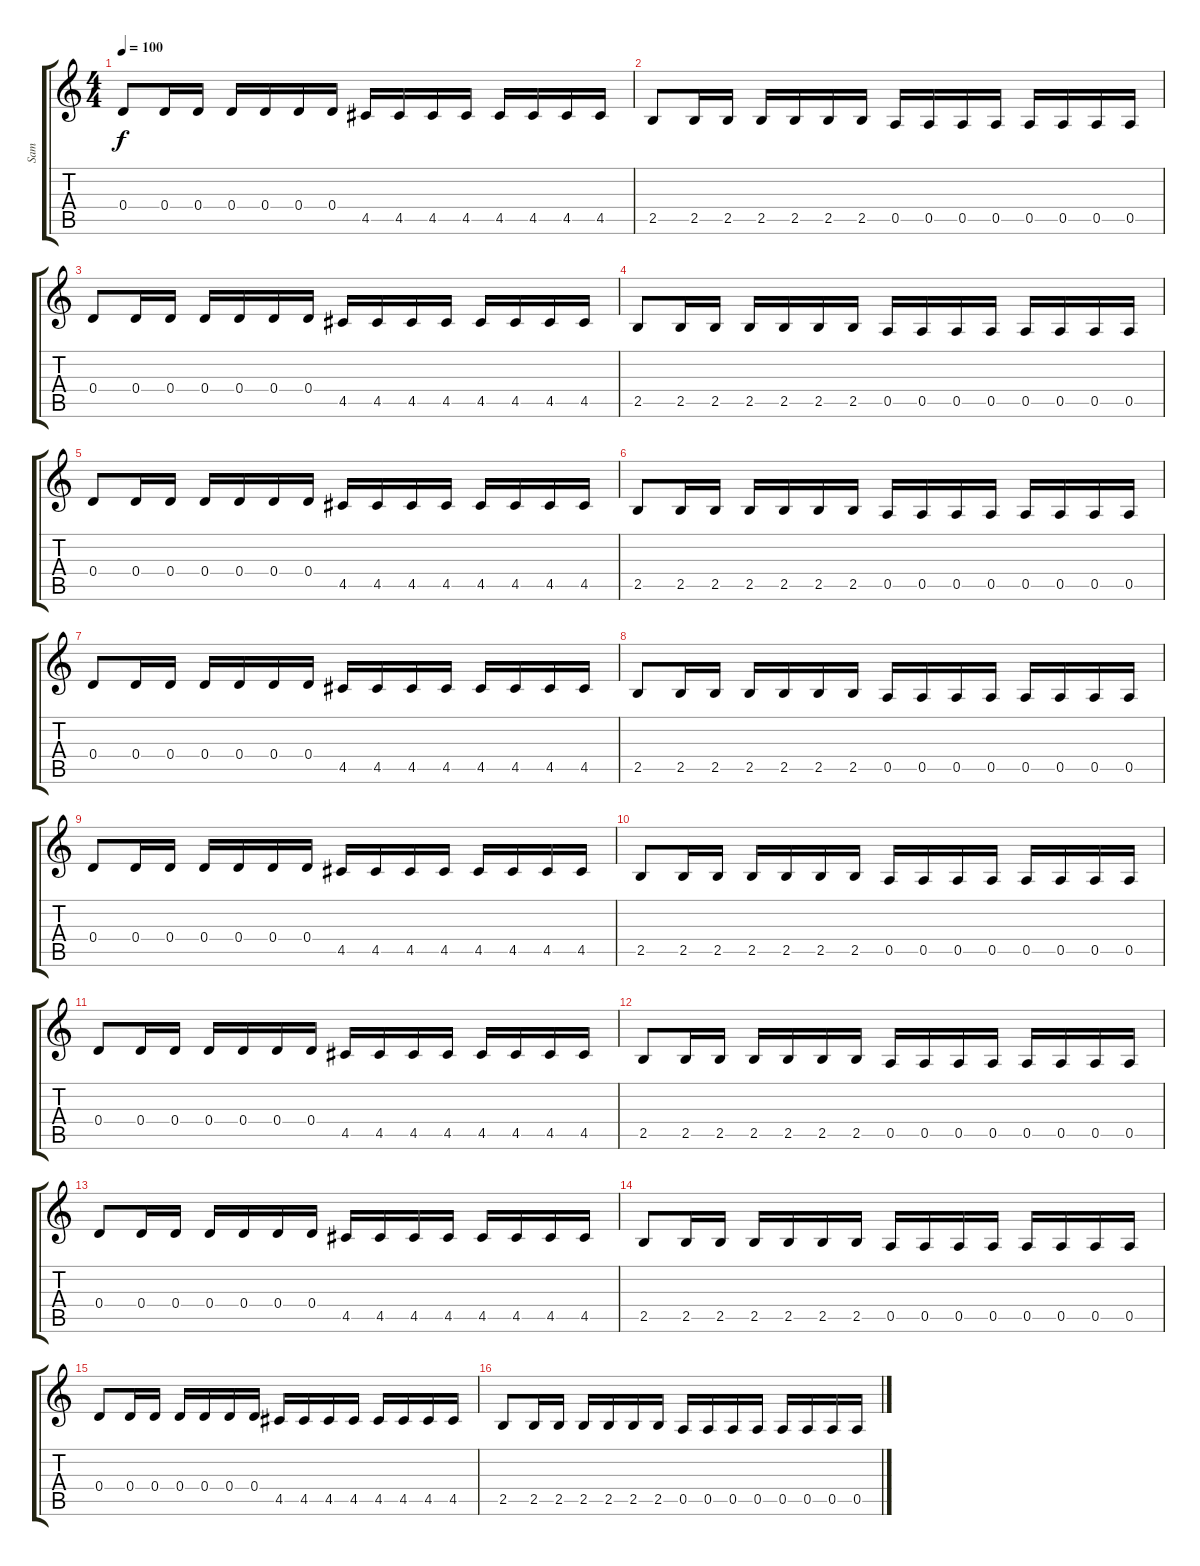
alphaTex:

\track ("Sam" "Sam") {instrument distortionguitar}
\staff {score tabs}
\tuning (E4 B3 G3 D3 A2 E2) {hide}
\ts (4 4)
\tempo 100
\clef g2
\ks c
0.4.8{dy f} 0.4.16 0.4.16 0.4.16 0.4.16 0.4.16 0.4.16 4.5.16 4.5.16 4.5.16 4.5.16 4.5.16 4.5.16 4.5.16 4.5.16 |
2.5.8 2.5.16 2.5.16 2.5.16 2.5.16 2.5.16 2.5.16 0.5.16 0.5.16 0.5.16 0.5.16 0.5.16 0.5.16 0.5.16 0.5.16 |
0.4.8 0.4.16 0.4.16 0.4.16 0.4.16 0.4.16 0.4.16 4.5.16 4.5.16 4.5.16 4.5.16 4.5.16 4.5.16 4.5.16 4.5.16 |
2.5.8 2.5.16 2.5.16 2.5.16 2.5.16 2.5.16 2.5.16 0.5.16 0.5.16 0.5.16 0.5.16 0.5.16 0.5.16 0.5.16 0.5.16 |
0.4.8 0.4.16 0.4.16 0.4.16 0.4.16 0.4.16 0.4.16 4.5.16 4.5.16 4.5.16 4.5.16 4.5.16 4.5.16 4.5.16 4.5.16 |
2.5.8 2.5.16 2.5.16 2.5.16 2.5.16 2.5.16 2.5.16 0.5.16 0.5.16 0.5.16 0.5.16 0.5.16 0.5.16 0.5.16 0.5.16 |
0.4.8 0.4.16 0.4.16 0.4.16 0.4.16 0.4.16 0.4.16 4.5.16 4.5.16 4.5.16 4.5.16 4.5.16 4.5.16 4.5.16 4.5.16 |
2.5.8 2.5.16 2.5.16 2.5.16 2.5.16 2.5.16 2.5.16 0.5.16 0.5.16 0.5.16 0.5.16 0.5.16 0.5.16 0.5.16 0.5.16 |
0.4.8 0.4.16 0.4.16 0.4.16 0.4.16 0.4.16 0.4.16 4.5.16 4.5.16 4.5.16 4.5.16 4.5.16 4.5.16 4.5.16 4.5.16 |
2.5.8 2.5.16 2.5.16 2.5.16 2.5.16 2.5.16 2.5.16 0.5.16 0.5.16 0.5.16 0.5.16 0.5.16 0.5.16 0.5.16 0.5.16 |
0.4.8 0.4.16 0.4.16 0.4.16 0.4.16 0.4.16 0.4.16 4.5.16 4.5.16 4.5.16 4.5.16 4.5.16 4.5.16 4.5.16 4.5.16 |
2.5.8 2.5.16 2.5.16 2.5.16 2.5.16 2.5.16 2.5.16 0.5.16 0.5.16 0.5.16 0.5.16 0.5.16 0.5.16 0.5.16 0.5.16 |
0.4.8 0.4.16 0.4.16 0.4.16 0.4.16 0.4.16 0.4.16 4.5.16 4.5.16 4.5.16 4.5.16 4.5.16 4.5.16 4.5.16 4.5.16 |
2.5.8 2.5.16 2.5.16 2.5.16 2.5.16 2.5.16 2.5.16 0.5.16 0.5.16 0.5.16 0.5.16 0.5.16 0.5.16 0.5.16 0.5.16 |
0.4.8 0.4.16 0.4.16 0.4.16 0.4.16 0.4.16 0.4.16 4.5.16 4.5.16 4.5.16 4.5.16 4.5.16 4.5.16 4.5.16 4.5.16 |
2.5.8 2.5.16 2.5.16 2.5.16 2.5.16 2.5.16 2.5.16 0.5.16 0.5.16 0.5.16 0.5.16 0.5.16 0.5.16 0.5.16 0.5.16
